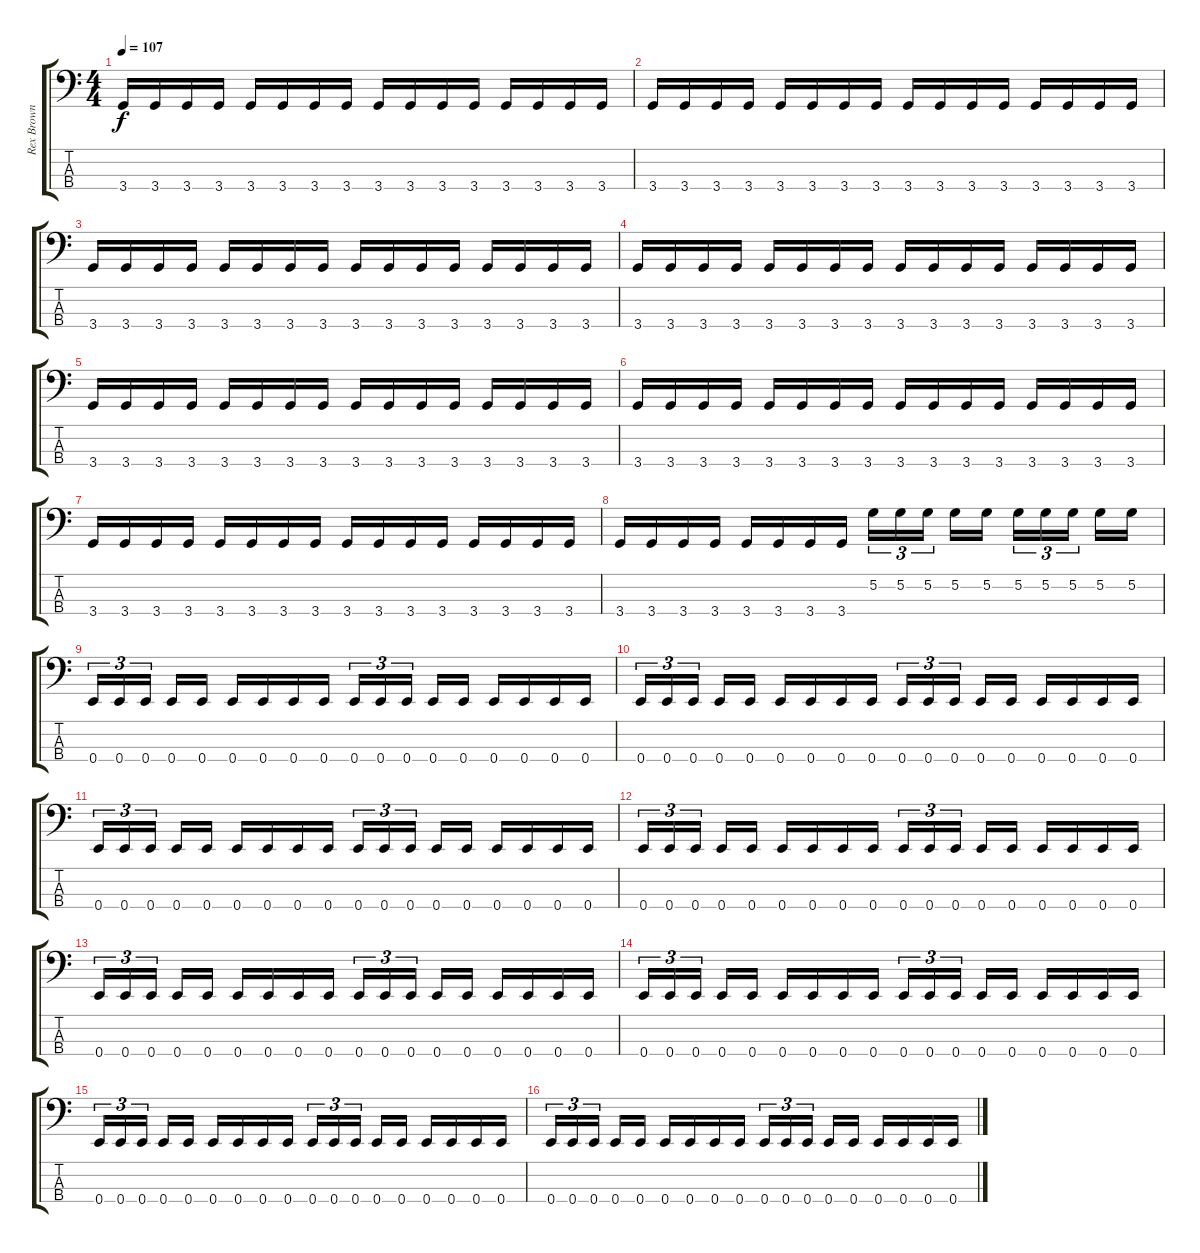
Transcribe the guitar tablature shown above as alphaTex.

\track ("Rex Brown" "Rex Brown") {instrument electricbasspick}
\staff {score tabs}
\tuning (G2 D2 A1 E1) {hide}
\ts (4 4)
\tempo 107
\clef f4
\ks c
3.4.16{dy f} 3.4.16 3.4.16 3.4.16 3.4.16 3.4.16 3.4.16 3.4.16 3.4.16 3.4.16 3.4.16 3.4.16 3.4.16 3.4.16 3.4.16 3.4.16 |
3.4.16 3.4.16 3.4.16 3.4.16 3.4.16 3.4.16 3.4.16 3.4.16 3.4.16 3.4.16 3.4.16 3.4.16 3.4.16 3.4.16 3.4.16 3.4.16 |
3.4.16 3.4.16 3.4.16 3.4.16 3.4.16 3.4.16 3.4.16 3.4.16 3.4.16 3.4.16 3.4.16 3.4.16 3.4.16 3.4.16 3.4.16 3.4.16 |
3.4.16 3.4.16 3.4.16 3.4.16 3.4.16 3.4.16 3.4.16 3.4.16 3.4.16 3.4.16 3.4.16 3.4.16 3.4.16 3.4.16 3.4.16 3.4.16 |
3.4.16 3.4.16 3.4.16 3.4.16 3.4.16 3.4.16 3.4.16 3.4.16 3.4.16 3.4.16 3.4.16 3.4.16 3.4.16 3.4.16 3.4.16 3.4.16 |
3.4.16 3.4.16 3.4.16 3.4.16 3.4.16 3.4.16 3.4.16 3.4.16 3.4.16 3.4.16 3.4.16 3.4.16 3.4.16 3.4.16 3.4.16 3.4.16 |
3.4.16 3.4.16 3.4.16 3.4.16 3.4.16 3.4.16 3.4.16 3.4.16 3.4.16 3.4.16 3.4.16 3.4.16 3.4.16 3.4.16 3.4.16 3.4.16 |
3.4.16 3.4.16 3.4.16 3.4.16 3.4.16 3.4.16 3.4.16 3.4.16 5.2.16{tu (3 2)} 5.2.16{tu (3 2)} 5.2.16{tu (3 2)} 5.2.16 5.2.16 5.2.16{tu (3 2)} 5.2.16{tu (3 2)} 5.2.16{tu (3 2)} 5.2.16 5.2.16 |
0.4.16{tu (3 2)} 0.4.16{tu (3 2)} 0.4.16{tu (3 2)} 0.4.16 0.4.16 0.4.16 0.4.16 0.4.16 0.4.16 0.4.16{tu (3 2)} 0.4.16{tu (3 2)} 0.4.16{tu (3 2)} 0.4.16 0.4.16 0.4.16 0.4.16 0.4.16 0.4.16 |
0.4.16{tu (3 2)} 0.4.16{tu (3 2)} 0.4.16{tu (3 2)} 0.4.16 0.4.16 0.4.16 0.4.16 0.4.16 0.4.16 0.4.16{tu (3 2)} 0.4.16{tu (3 2)} 0.4.16{tu (3 2)} 0.4.16 0.4.16 0.4.16 0.4.16 0.4.16 0.4.16 |
0.4.16{tu (3 2)} 0.4.16{tu (3 2)} 0.4.16{tu (3 2)} 0.4.16 0.4.16 0.4.16 0.4.16 0.4.16 0.4.16 0.4.16{tu (3 2)} 0.4.16{tu (3 2)} 0.4.16{tu (3 2)} 0.4.16 0.4.16 0.4.16 0.4.16 0.4.16 0.4.16 |
0.4.16{tu (3 2)} 0.4.16{tu (3 2)} 0.4.16{tu (3 2)} 0.4.16 0.4.16 0.4.16 0.4.16 0.4.16 0.4.16 0.4.16{tu (3 2)} 0.4.16{tu (3 2)} 0.4.16{tu (3 2)} 0.4.16 0.4.16 0.4.16 0.4.16 0.4.16 0.4.16 |
0.4.16{tu (3 2)} 0.4.16{tu (3 2)} 0.4.16{tu (3 2)} 0.4.16 0.4.16 0.4.16 0.4.16 0.4.16 0.4.16 0.4.16{tu (3 2)} 0.4.16{tu (3 2)} 0.4.16{tu (3 2)} 0.4.16 0.4.16 0.4.16 0.4.16 0.4.16 0.4.16 |
0.4.16{tu (3 2)} 0.4.16{tu (3 2)} 0.4.16{tu (3 2)} 0.4.16 0.4.16 0.4.16 0.4.16 0.4.16 0.4.16 0.4.16{tu (3 2)} 0.4.16{tu (3 2)} 0.4.16{tu (3 2)} 0.4.16 0.4.16 0.4.16 0.4.16 0.4.16 0.4.16 |
0.4.16{tu (3 2)} 0.4.16{tu (3 2)} 0.4.16{tu (3 2)} 0.4.16 0.4.16 0.4.16 0.4.16 0.4.16 0.4.16 0.4.16{tu (3 2)} 0.4.16{tu (3 2)} 0.4.16{tu (3 2)} 0.4.16 0.4.16 0.4.16 0.4.16 0.4.16 0.4.16 |
0.4.16{tu (3 2)} 0.4.16{tu (3 2)} 0.4.16{tu (3 2)} 0.4.16 0.4.16 0.4.16 0.4.16 0.4.16 0.4.16 0.4.16{tu (3 2)} 0.4.16{tu (3 2)} 0.4.16{tu (3 2)} 0.4.16 0.4.16 0.4.16 0.4.16 0.4.16 0.4.16
